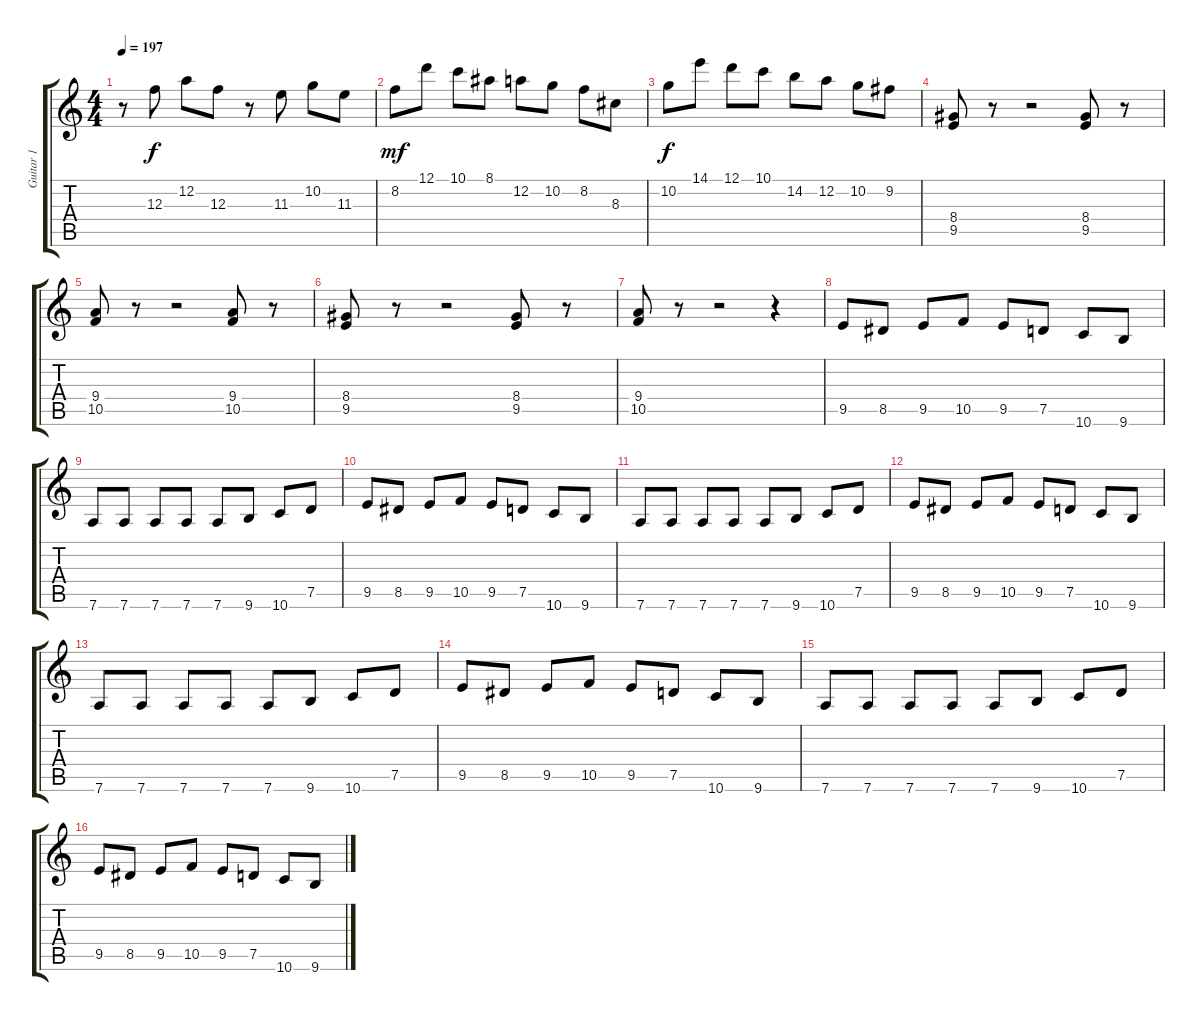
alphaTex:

\track ("Guitar 1" "Guitar 1") {instrument distortionguitar}
\staff {score tabs}
\tuning (D4 A3 F3 C3 G2 D2) {hide}
\ts (4 4)
\tempo 197
\clef g2
\ks c
r.8{dy f} 12.3.8 12.2.8 12.3.8 r.8 11.3.8 10.2.8 11.3.8 |
8.2.8{dy mf} 12.1.8 10.1.8 8.1.8 12.2.8 10.2.8 8.2.8 8.3.8 |
10.2.8{dy f} 14.1.8 12.1.8 10.1.8 14.2.8 12.2.8 10.2.8 9.2.8 |
(8.4 9.5).8 r.8 r.2 (8.4 9.5).8 r.8 |
(9.4 10.5).8 r.8 r.2 (9.4 10.5).8 r.8 |
(8.4 9.5).8 r.8 r.2 (8.4 9.5).8 r.8 |
(9.4 10.5).8 r.8 r.2 r.4 |
9.5.8 8.5.8 9.5.8 10.5.8 9.5.8 7.5.8 10.6.8 9.6.8 |
7.6.8 7.6.8 7.6.8 7.6.8 7.6.8 9.6.8 10.6.8 7.5.8 |
9.5.8 8.5.8 9.5.8 10.5.8 9.5.8 7.5.8 10.6.8 9.6.8 |
7.6.8 7.6.8 7.6.8 7.6.8 7.6.8 9.6.8 10.6.8 7.5.8 |
9.5.8 8.5.8 9.5.8 10.5.8 9.5.8 7.5.8 10.6.8 9.6.8 |
7.6.8 7.6.8 7.6.8 7.6.8 7.6.8 9.6.8 10.6.8 7.5.8 |
9.5.8 8.5.8 9.5.8 10.5.8 9.5.8 7.5.8 10.6.8 9.6.8 |
7.6.8 7.6.8 7.6.8 7.6.8 7.6.8 9.6.8 10.6.8 7.5.8 |
9.5.8 8.5.8 9.5.8 10.5.8 9.5.8 7.5.8 10.6.8 9.6.8
